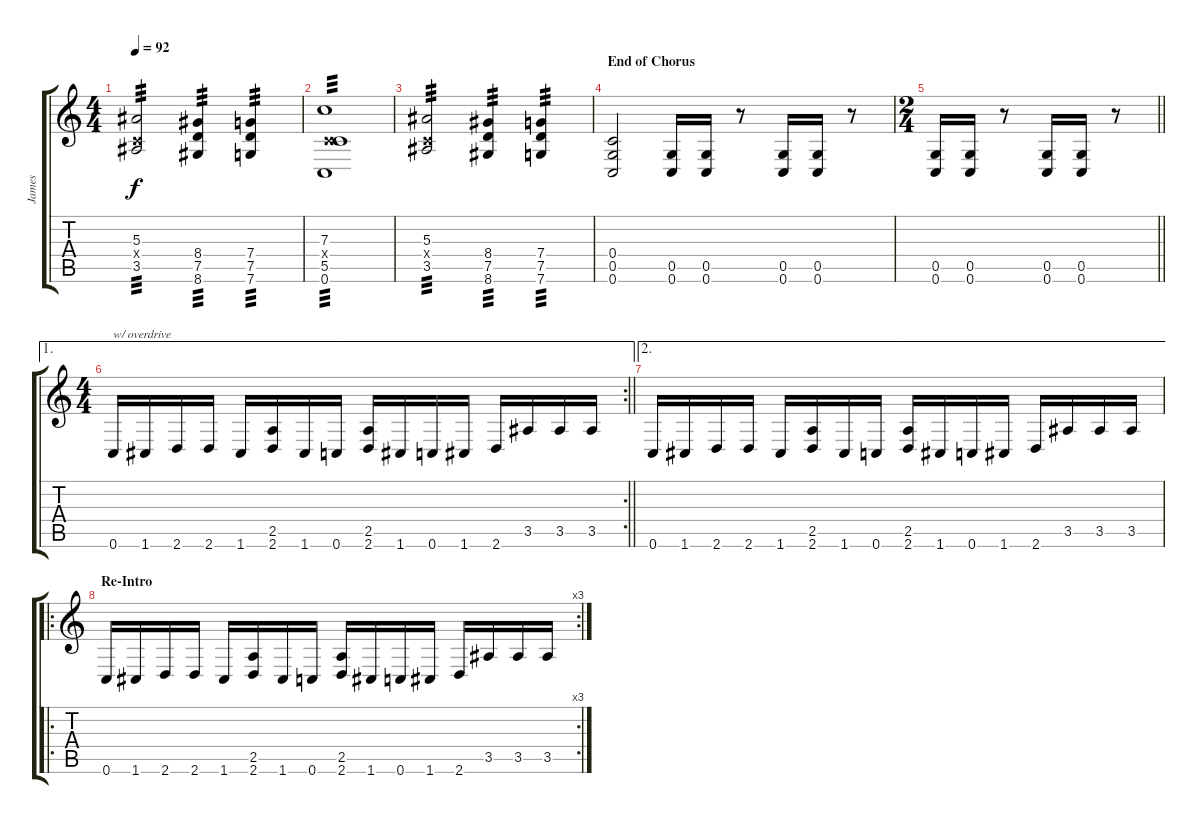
\track ("James" "James") {instrument distortionguitar}
\staff {score tabs}
\tuning (D4 A3 F3 C3 G2 C2) {hide}
\ts (4 4)
\tempo 92
\clef g2
\ks c
(5.3 0.4{x} 3.5).2{tp 3 dy f} (8.4 7.5 8.6).4{tp 3} (7.4 7.5 7.6).4{tp 3} |
(7.3 0.4{x} 5.5 0.6).1{tp 3} |
(5.3 0.4{x} 3.5).2{tp 3} (8.4 7.5 8.6).4{tp 3} (7.4 7.5 7.6).4{tp 3} |
\section ("" "End of Chorus")
(0.4 0.5 0.6).2 (0.5 0.6).16 (0.5 0.6).16 r.8 (0.5 0.6).16 (0.5 0.6).16 r.8 |
\ts (2 4)
\barLineRight lightlight
(0.5 0.6).16 (0.5 0.6).16 r.8 (0.5 0.6).16 (0.5 0.6).16 r.8 |
\ae 1
\rc 2
\ts (4 4)
\barLineRight lightlight
0.6.16{txt "w/ overdrive" volume 13 instrument electricguitarmuted} 1.6.16 2.6.16 2.6.16 1.6.16 (2.5 2.6).16 1.6.16 0.6.16 (2.5 2.6).16 1.6.16 0.6.16 1.6.16 2.6.16 3.5.16 3.5.16 3.5.16 |
\ae 2
0.6.16{volume 13 instrument electricguitarmuted} 1.6.16 2.6.16 2.6.16 1.6.16 (2.5 2.6).16 1.6.16 0.6.16 (2.5 2.6).16 1.6.16 0.6.16 1.6.16 2.6.16 3.5.16 3.5.16 3.5.16 |
\ro
\rc 3
\section ("" "Re-Intro")
0.6.16{volume 13 instrument electricguitarmuted} 1.6.16 2.6.16 2.6.16 1.6.16 (2.5 2.6).16 1.6.16 0.6.16 (2.5 2.6).16 1.6.16 0.6.16 1.6.16 2.6.16 3.5.16 3.5.16 3.5.16
